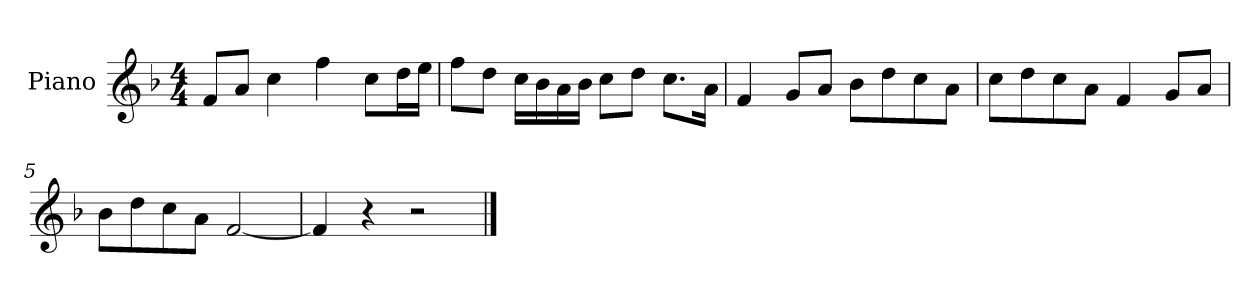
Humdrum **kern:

**kern
*part1
*staff1
*I"Piano
*I'P-no
*clefG2
*k[b-]
*M4/4
*MM90
=1
8f/L
8a/J
4cc\
4ff\
8cc\L
16dd\L
16ee\JJ
=2
8ff\L
8dd\J
16cc\LL
16b-\
16a\
16b-\JJ
8cc\L
8dd\J
8.cc\L
16a\Jk
=3
4f/
8g/L
8a/J
8b-\L
8dd\
8cc\
8a\J
=4
8cc\L
8dd\
8cc\
8a\J
4f/
8g/L
8a/J
=5
8b-\L
8dd\
8cc\
8a\J
[2f/
!!LO:LB:g=z
=6
4f/]
4r
2r
==
*-
